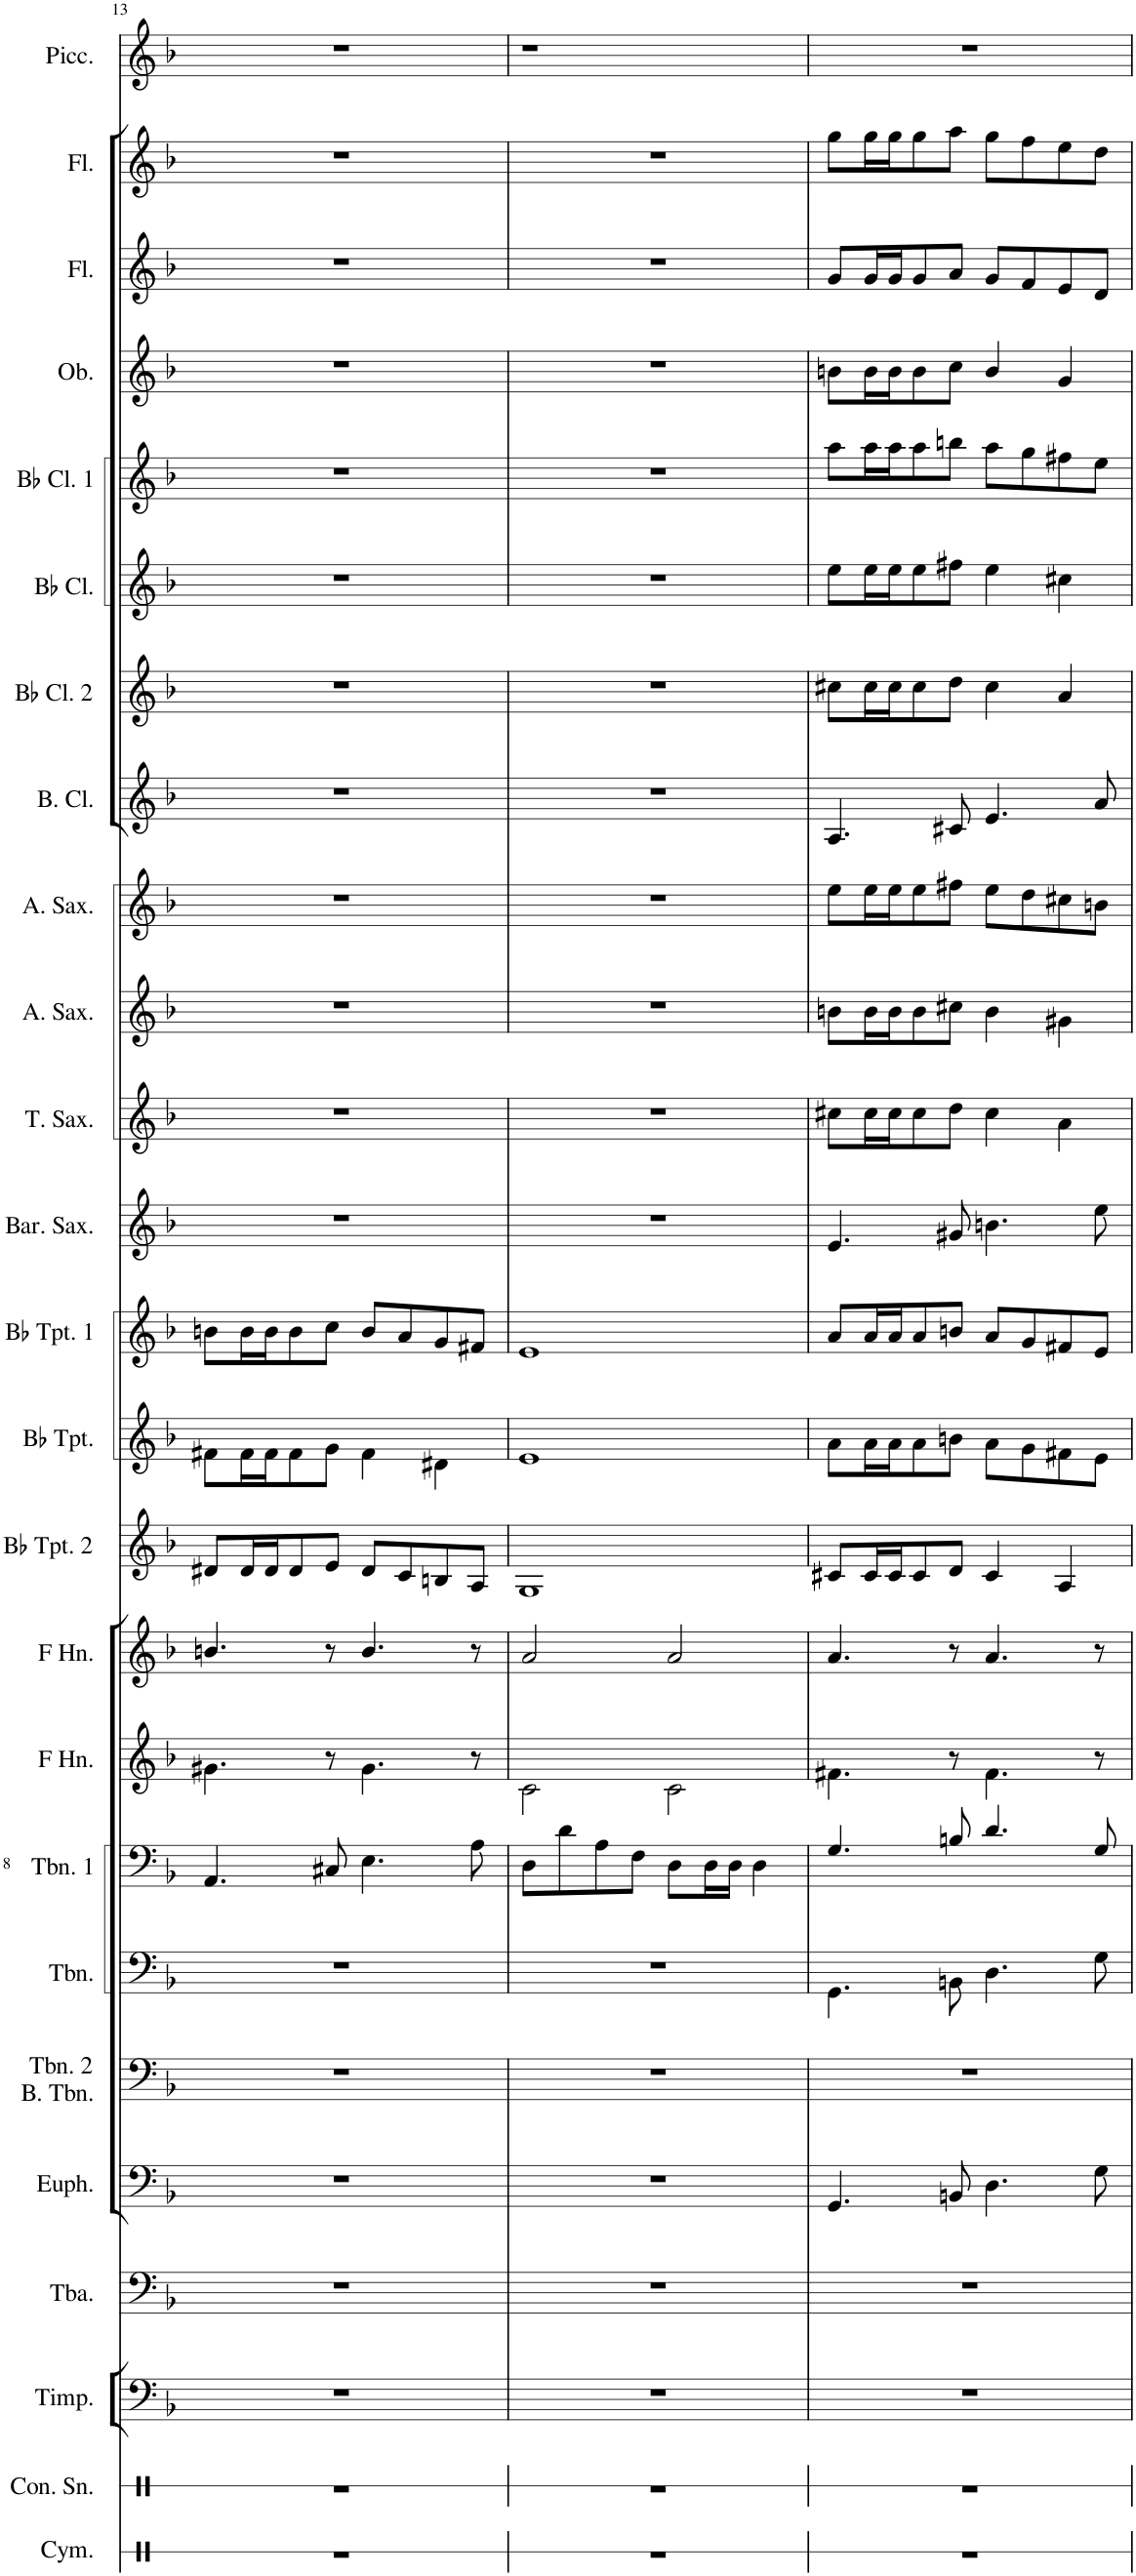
**kern	**kern	**kern	**kern	**kern	**kern	**kern	**kern	**kern	**kern	**kern	**kern	**kern	**kern	**kern	**kern	**kern	**kern	**kern	**kern	**kern	**kern	**kern	**kern	**kern
*part25	*part24	*part23	*part22	*part21	*part20	*part19	*part18	*part17	*part16	*part15	*part14	*part13	*part12	*part11	*part10	*part9	*part8	*part7	*part6	*part5	*part4	*part3	*part2	*part1
*staff25	*staff24	*staff23	*staff22	*staff21	*staff20	*staff19	*staff18	*staff17	*staff16	*staff15	*staff14	*staff13	*staff12	*staff11	*staff10	*staff9	*staff8	*staff7	*staff6	*staff5	*staff4	*staff3	*staff2	*staff1
*I"Cymbal	*I"Concert Snare Drum	*I"Timpani	*I"Tuba	*I"Euphonium	*I"Trombone 3	*I"Trombone	*I"Trombone 1 &amp; 2	*I"Horn in F	*I"Horn in F 1 &amp; 2	*I"Bb Trumpet 3	*I"Bb Trumpet	*I"Bb Trumpet 1 &amp; 2	*I"Baritone Saxophone	*I"Tenor Saxophone	*I"Alto Saxophone	*I"Alto Saxophone 1 &amp; 2	*I"Bass Clarinet	*I"Bb Clarinet 3	*I"Bb Clarinet	*I"Bb Clarinet 1 &amp; 2	*I"Oboe 1 &amp; 2	*I"Flute	*I"Flutes 1 &amp; 2	*I"Piccolo
*I'Cym.	*I'Con. Sn.	*I'Timp.	*I'Tba.	*I'Euph.	*	*I'Tbn.	*I'Tbn. 1	*	*	*I'Bb Tpt. 2	*I'Bb Tpt.	*I'Bb Tpt. 1	*I'Bar. Sax.	*I'T. Sax.	*I'A. Sax.	*I'A. Sax.	*I'B. Cl.	*I'Bb Cl. 2	*I'Bb Cl.	*I'Bb Cl. 1	*I'Ob.	*I'Fl.	*I'Fl.	*I'Picc.
!!LO:PB:g=z
*clefX	*clefX	*clefF4	*clefF4	*clefF4	*clefF4	*clefF4	*clefF4	*clefG2	*clefG2	*clefG2	*clefG2	*clefG2	*clefG2	*clefG2	*clefG2	*clefG2	*clefG2	*clefG2	*clefG2	*clefG2	*clefG2	*clefG2	*clefG2	*clefG2
*	*	*	*	*	*	*	*	*Trd4c7	*Trd4c7	*Trd1c2	*Trd1c2	*Trd1c2	*Trd12c21	*Trd8c14	*Trd5c9	*Trd5c9	*Trd8c14	*Trd1c2	*Trd1c2	*Trd1c2	*	*	*	*Trd-7c-12
*k[]	*k[]	*k[b-]	*k[b-]	*k[b-]	*k[b-]	*k[b-]	*k[b-]	*k[b-]	*k[b-]	*k[b-]	*k[b-]	*k[b-]	*k[b-]	*k[b-]	*k[b-]	*k[b-]	*k[b-]	*k[b-]	*k[b-]	*k[b-]	*k[b-]	*k[b-]	*k[b-]	*k[b-]
*M2/2	*M2/2	*M2/2	*M2/2	*M2/2	*M2/2	*M2/2	*M2/2	*M2/2	*M2/2	*M2/2	*M2/2	*M2/2	*M2/2	*M2/2	*M2/2	*M2/2	*M2/2	*M2/2	*M2/2	*M2/2	*M2/2	*M2/2	*M2/2	*M2/2
*met(c|)	*met(c|)	*met(c|)	*met(c|)	*met(c|)	*met(c|)	*met(c|)	*met(c|)	*met(c|)	*met(c|)	*met(c|)	*met(c|)	*met(c|)	*met(c|)	*met(c|)	*met(c|)	*met(c|)	*met(c|)	*met(c|)	*met(c|)	*met(c|)	*met(c|)	*met(c|)	*met(c|)	*met(c|)
=13	=13	=13	=13	=13	=13	=13	=13	=13	=13	=13	=13	=13	=13	=13	=13	=13	=13	=13	=13	=13	=13	=13	=13	=13
1r	1r	1r	1r	1r	1r	1r	4.AA/	4.g#X\	4.bn/	8d#X/L	8f#X\L	8bn\L	1r	1r	1r	1r	1r	1r	1r	1r	1r	1r	1r	1r
.	.	.	.	.	.	.	.	.	.	16d#/L	16f#\L	16b\L	.	.	.	.	.	.	.	.	.	.	.	.
.	.	.	.	.	.	.	.	.	.	16d#/J	16f#\J	16b\J	.	.	.	.	.	.	.	.	.	.	.	.
.	.	.	.	.	.	.	.	.	.	8d#/	8f#\	8b\	.	.	.	.	.	.	.	.	.	.	.	.
.	.	.	.	.	.	.	8C#X/	8r	8r	8e/J	8g\J	8cc\J	.	.	.	.	.	.	.	.	.	.	.	.
.	.	.	.	.	.	.	4.E\	4.g#\	4.b/	8d#/L	4f#\	8b/L	.	.	.	.	.	.	.	.	.	.	.	.
.	.	.	.	.	.	.	.	.	.	8c/	.	8a/	.	.	.	.	.	.	.	.	.	.	.	.
.	.	.	.	.	.	.	.	.	.	8Bn/	4d#X\	8g/	.	.	.	.	.	.	.	.	.	.	.	.
.	.	.	.	.	.	.	8A\	8r	8r	8A/J	.	8f#X/J	.	.	.	.	.	.	.	.	.	.	.	.
=14	=14	=14	=14	=14	=14	=14	=14	=14	=14	=14	=14	=14	=14	=14	=14	=14	=14	=14	=14	=14	=14	=14	=14	=14
1r	1r	1r	1r	1r	1r	1r	8D\L	2c\	2a/	1G	1e	1e	1r	1r	1r	1r	1r	1r	1r	1r	1r	1r	1r	1r
.	.	.	.	.	.	.	8d\	.	.	.	.	.	.	.	.	.	.	.	.	.	.	.	.	.
.	.	.	.	.	.	.	8A\	.	.	.	.	.	.	.	.	.	.	.	.	.	.	.	.	.
.	.	.	.	.	.	.	8F\J	.	.	.	.	.	.	.	.	.	.	.	.	.	.	.	.	.
.	.	.	.	.	.	.	8D\L	2c\	2a/	.	.	.	.	.	.	.	.	.	.	.	.	.	.	.
.	.	.	.	.	.	.	16D\L	.	.	.	.	.	.	.	.	.	.	.	.	.	.	.	.	.
.	.	.	.	.	.	.	16D\JJ	.	.	.	.	.	.	.	.	.	.	.	.	.	.	.	.	.
.	.	.	.	.	.	.	4D\	.	.	.	.	.	.	.	.	.	.	.	.	.	.	.	.	.
=15	=15	=15	=15	=15	=15	=15	=15	=15	=15	=15	=15	=15	=15	=15	=15	=15	=15	=15	=15	=15	=15	=15	=15	=15
1r	1r	1r	1r	4.GG/	1r	4.GG\	4.G/	4.f#X\	4.a/	8c#X/L	8a\L	8a/L	4.e/	8cc#X\L	8bn\L	8ee\L	4.A/	8cc#X\L	8ee\L	8aa\L	8bn\L	8g/L	8gg\L	1r
.	.	.	.	.	.	.	.	.	.	16c#/L	16a\L	16a/L	.	16cc#\L	16b\L	16ee\L	.	16cc#\L	16ee\L	16aa\L	16b\L	16g/L	16gg\L	.
.	.	.	.	.	.	.	.	.	.	16c#/J	16a\J	16a/J	.	16cc#\J	16b\J	16ee\J	.	16cc#\J	16ee\J	16aa\J	16b\J	16g/J	16gg\J	.
.	.	.	.	.	.	.	.	.	.	8c#/	8a\	8a/	.	8cc#\	8b\	8ee\	.	8cc#\	8ee\	8aa\	8b\	8g/	8gg\	.
.	.	.	.	8BBn/	.	8BBn\	8Bn/	8r	8r	8d/J	8bn\J	8bn/J	8g#X/	8dd\J	8cc#X\J	8ff#X\J	8c#X/	8dd\J	8ff#X\J	8bbn\J	8cc\J	8a/J	8aa\J	.
.	.	.	.	4.D\	.	4.D\	4.d/	4.f#\	4.a/	4c#/	8a\L	8a/L	4.bn\	4cc#\	4b\	8ee\L	4.e/	4cc#\	4ee\	8aa\L	4b/	8g/L	8gg\L	.
.	.	.	.	.	.	.	.	.	.	.	8g\	8g/	.	.	.	8dd\	.	.	.	8gg\	.	8f/	8ff\	.
.	.	.	.	.	.	.	.	.	.	4A/	8f#X\	8f#X/	.	4a\	4g#X\	8cc#X\	.	4a/	4cc#X\	8ff#X\	4g/	8e/	8ee\	.
.	.	.	.	8G\	.	8G\	8G/	8r	8r	.	8e\J	8e/J	8ee\	.	.	8bn\J	8a/	.	.	8ee\J	.	8d/J	8dd\J	.
=	=	=	=	=	=	=	=	=	=	=	=	=	=	=	=	=	=	=	=	=	=	=	=	=
*-	*-	*-	*-	*-	*-	*-	*-	*-	*-	*-	*-	*-	*-	*-	*-	*-	*-	*-	*-	*-	*-	*-	*-	*-
